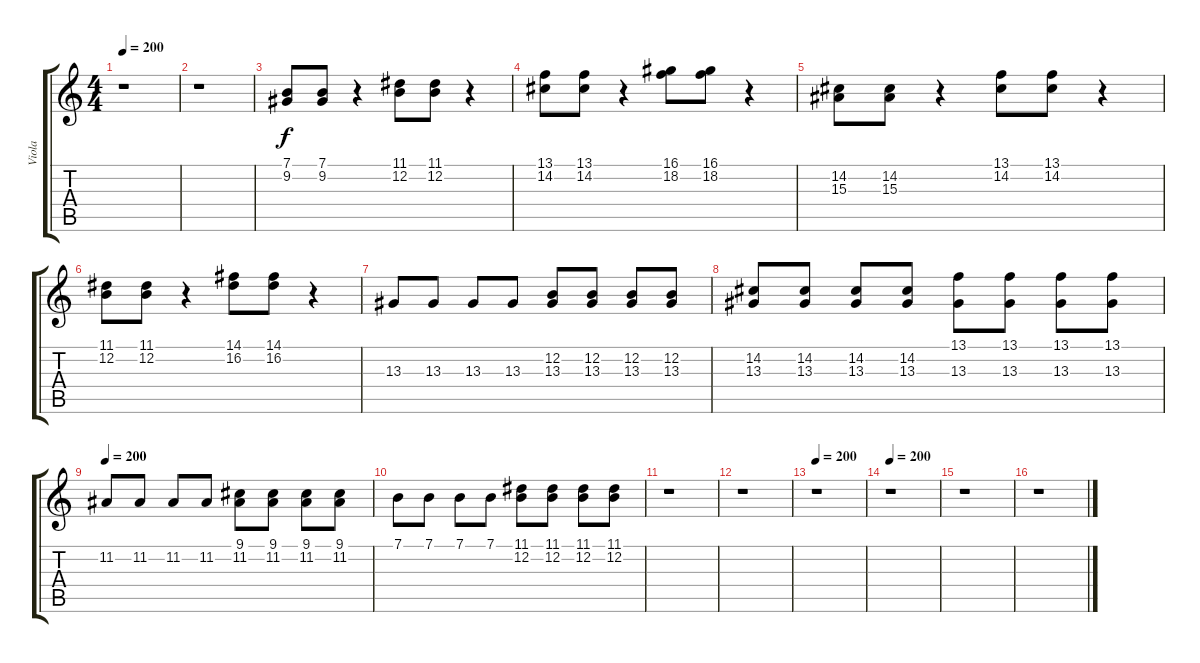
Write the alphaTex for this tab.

\track ("Viola" "Viola") {instrument viola}
\staff {score tabs}
\tuning (E4 B3 G3 D3 A2 E2) {hide}
\ts (4 4)
\tempo 200
\clef g2
\ks c
r.1{dy f} |
r.1 |
(7.1 9.2).8 (7.1 9.2).8 r.4 (11.1 12.2).8 (11.1 12.2).8 r.4 |
(13.1 14.2).8 (13.1 14.2).8 r.4 (16.1 18.2).8 (16.1 18.2).8 r.4 |
(14.2 15.3).8 (14.2 15.3).8 r.4 (13.1 14.2).8 (13.1 14.2).8 r.4 |
(11.1 12.2).8 (11.1 12.2).8 r.4 (14.1 16.2).8 (14.1 16.2).8 r.4 |
13.3.8 13.3.8 13.3.8 13.3.8 (12.2 13.3).8 (12.2 13.3).8 (12.2 13.3).8 (12.2 13.3).8 |
(14.2 13.3).8 (14.2 13.3).8 (14.2 13.3).8 (14.2 13.3).8 (13.1 13.3).8 (13.1 13.3).8 (13.1 13.3).8 (13.1 13.3).8 |
\tempo 200
11.2.8 11.2.8 11.2.8 11.2.8 (9.1 11.2).8 (9.1 11.2).8 (9.1 11.2).8 (9.1 11.2).8 |
7.1.8 7.1.8 7.1.8 7.1.8 (11.1 12.2).8 (11.1 12.2).8 (11.1 12.2).8 (11.1 12.2).8 |
r.1 |
r.1 |
\tempo 200
r.1 |
\tempo 200
r.1 |
r.1 |
r.1
